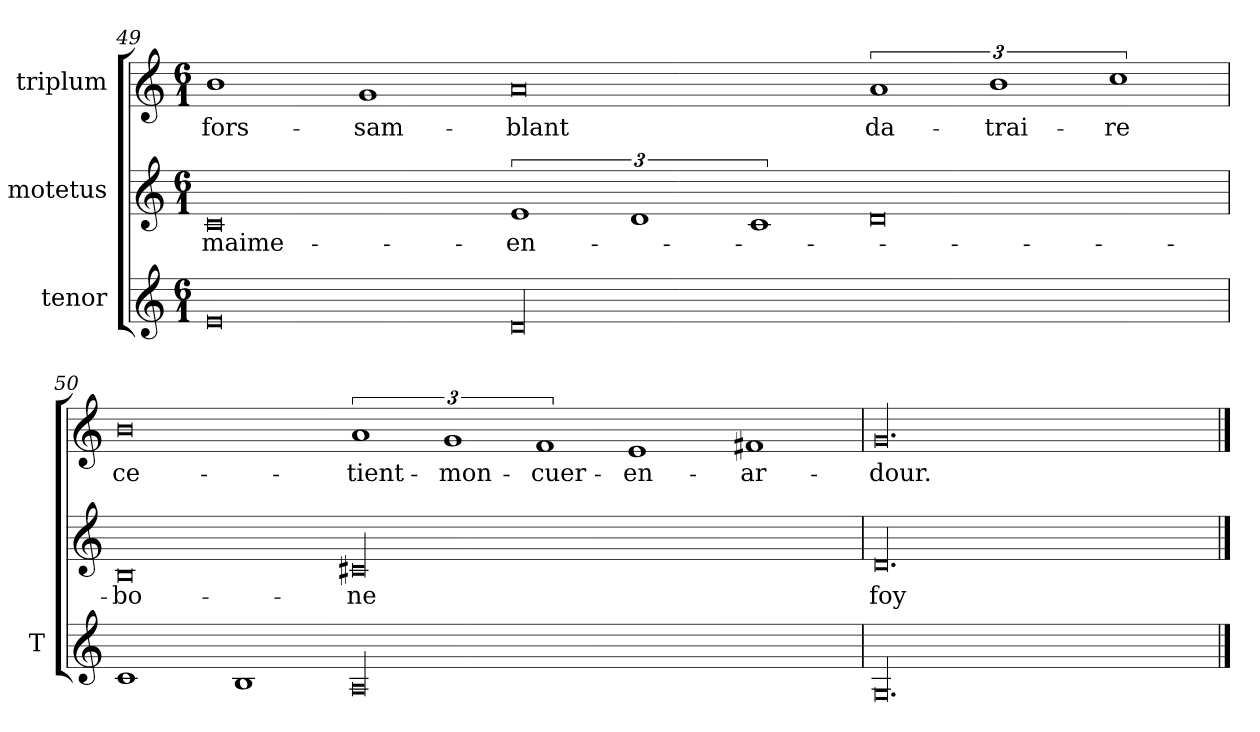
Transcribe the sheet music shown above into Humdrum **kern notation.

**kern	**kern	**text	**kern	**text
*part3	*part2	*part2	*part1	*part1
*staff3	*staff2	*staff2	*staff1	*staff1
*I"tenor	*I"motetus	*	*I"triplum	*
*I'T	*	*	*	*
!!LO:PB:g=z
*clefG2	*clefG2	*	*clefG2	*
*k[]	*k[]	*	*k[]	*
*C:	*C:	*	*C:	*
*M6/1	*M6/1	*	*M6/1	*
=49	=49	=49	=49	=49
0e/	0c/	maime-	1b\	fors-
.	.	.	1g/	sam-
00d/	3%2e/	en-	0a/	-blant
.	3%2d/	.	.	.
.	3%2c/	.	.	.
.	0d/	.	3%2a/	da-
.	.	.	3%2b\	-trai-
.	.	.	3%2cc\	-re
=50	=50	=50	=50	=50
1c/	0B/	bo-	0b\	ce-
1B/	.	.	.	.
00A/	00c#X/	-ne	3%2a/	tient-
.	.	.	3%2g/	mon-
.	.	.	3%2f/	cuer-
.	.	.	1e/	en-
.	.	.	1f#X/	ar-
=51	=51	=51	=51	=51
00.G/	00.d/	foy-	00.g/	-dour.
==	==	==	==	==
*-	*-	*-	*-	*-
